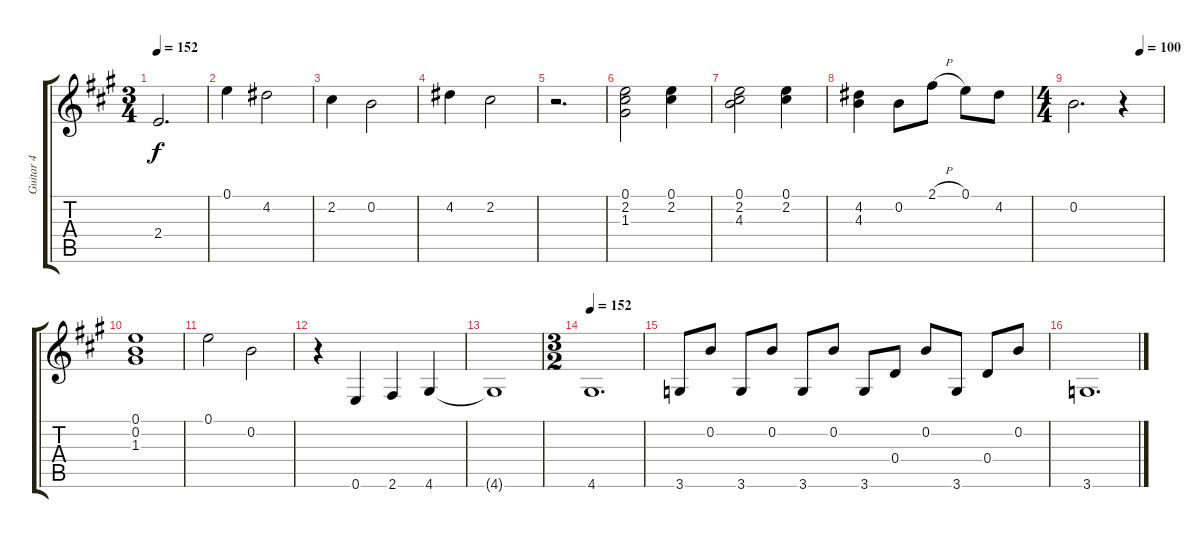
\track ("Guitar 4" "Guitar 4") {instrument acousticguitarnylon}
\staff {score tabs}
\tuning (E4 B3 G3 D3 A2 E2) {hide}
\ts (3 4)
\tempo 152
\clef g2
\ks a
2.4.2{d dy f} |
0.1.4 4.2.2 |
2.2.4 0.2.2 |
4.2.4 2.2.2 |
r.2{d} |
(0.1 2.2 1.3).2 (0.1 2.2).4 |
(0.1 2.2 4.3).2 (0.1 2.2).4 |
(4.2 4.3).4 0.2.8 2.1{h}.8 0.1.8 4.2.8 |
\ts (4 4)
\tempo (100 0.75)
0.2.2{d} r.4 |
(0.1 0.2 1.3).1 |
0.1.2 0.2.2 |
r.4 0.6.4 2.6.4 4.6.4 |
4.6{t}.1 |
\ts (3 2)
\tempo 152
4.6.1{d} |
3.6.8 0.2.8 3.6.8 0.2.8 3.6.8 0.2.8 3.6.8 0.4.8 0.2.8 3.6.8 0.4.8 0.2.8 |
3.6.1{d}
